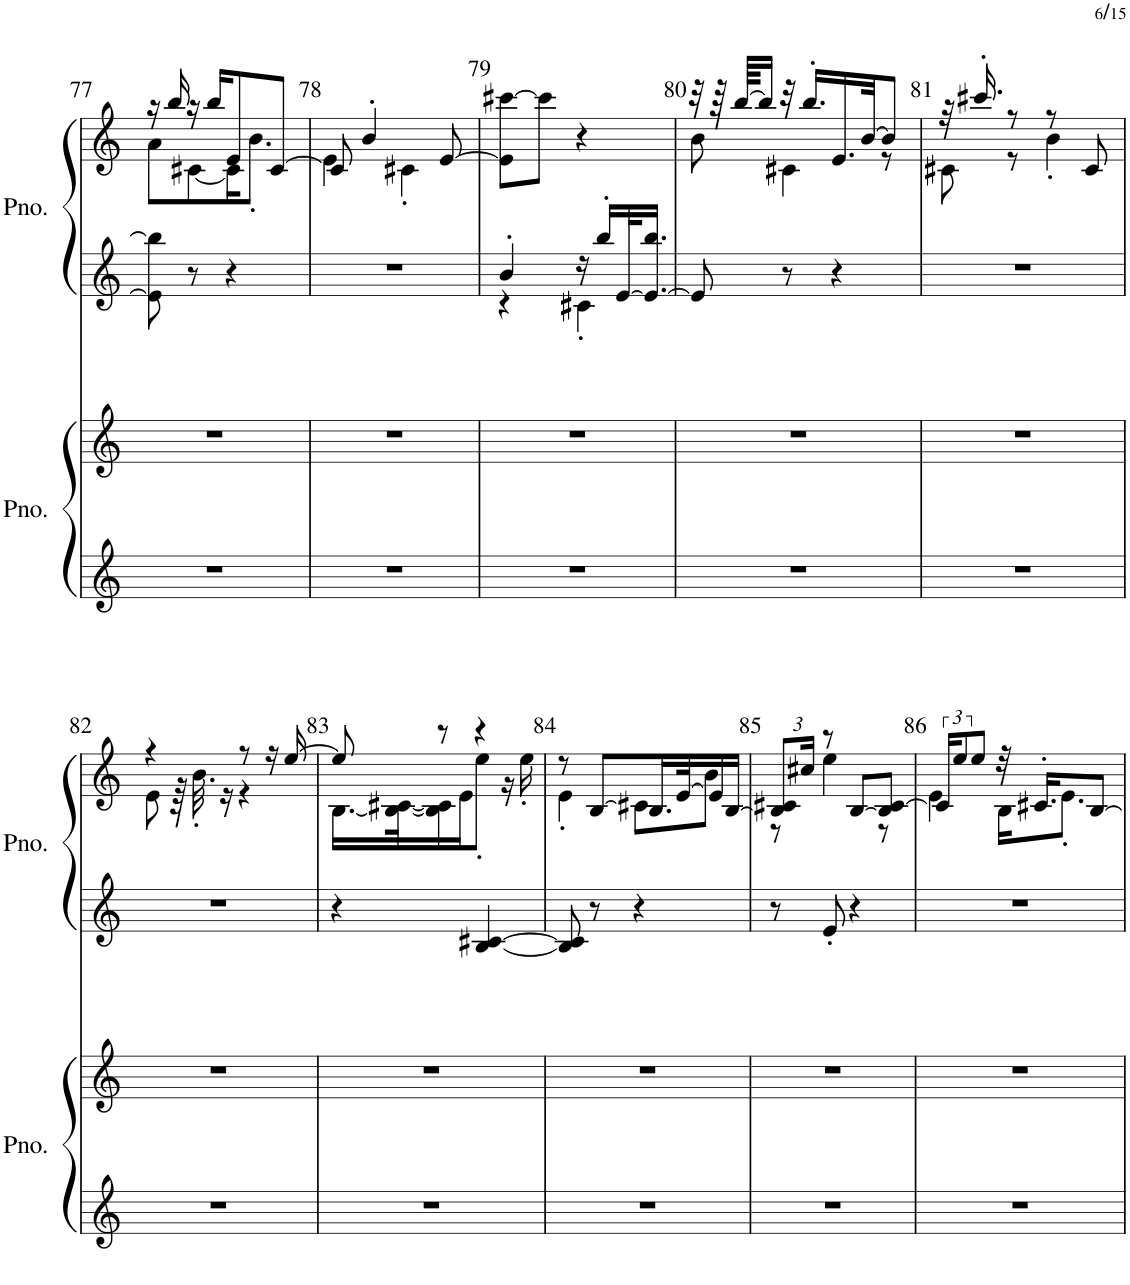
**kern	**kern	**kern	**kern
*part2	*part2	*part1	*part1
*staff4	*staff3	*staff2	*staff1
*I"ピアノ	*	*I"ピアノ	*
!!LO:PB:g=z
*clefG2	*clefG2	*clefG2	*clefG2
*k[]	*k[]	*k[]	*k[]
*M4/8	*M4/8	*M4/8	*M4/8
=77	=77	=77	=77
*	*	*	*^
2r	2r	8e\] 8bb\]	16r	8a\L
.	.	.	16bb/	.
.	.	8r	16r	[8c#X\
.	.	.	16bb/KL	.
.	.	4r	8e/	16c#\K]
.	.	.	.	8.b'\J
.	.	.	[8c#/J	.
=78	=78	=78	=78	=78
2r	2r	2r	8c#/]	4e\
.	.	.	4b'/	.
.	.	.	.	4c#X'\
.	.	.	[8e/	.
*	*	*	*v	*v
=79	=79	=79	=79
*	*	*^	*
2r	2r	4b'/	4r	8e\] [8ccc#X\L
.	.	.	.	8ccc#\J]
.	.	16r	4c#X'\	4r
.	.	16bb'/LL	.	.
.	.	[32e/K	.	.
.	.	16.e/_ 16.bb/JJ	.	.
*	*	*v	*v	*
=80	=80	=80	=80
*	*	*	*^
2r	2r	8e/]	32r	8b\
.	.	.	64r	.
.	.	.	[64bb/KKLL	.
.	.	.	16bb/JJ]	.
.	.	8r	32r	4c#X\
.	.	.	16.bb'/LL	.
.	.	4r	16.e/	.
.	.	.	[32b/JK	.
.	.	.	8b/J]	8r
=81	=81	=81	=81	=81
2r	2r	2r	32r	8c#X\
.	.	.	16.ccc#X'/	.
.	.	.	8r	8r
.	.	.	8r	4b'\
.	.	.	8c#/	.
!!LO:LB:g=z	!!
=82	=82	=82	=82	=82
2r	2r	2r	4r	8e\
.	.	.	.	64r
.	.	.	.	32.b'\
.	.	.	.	16r
.	.	.	8r	4r
.	.	.	16r	.
.	.	.	[16ee/	.
=83	=83	=83	=83	=83
2r	2r	4r	8ee/]	[16.B\LL
.	.	.	.	32B\_ [32c#X\K
.	.	.	8r	16B\] 16c#\]
.	.	.	.	16e\J
.	.	[4B/ [4c#X/	4r	8ee'\J
.	.	.	.	16r
.	.	.	.	16ee'\
=84	=84	=84	=84	=84
2r	2r	8B/] 8c#/]	8r	4e'\
.	.	8r	[8B/L	.
.	.	4r	16.B/L]	8c#X\L
.	.	.	[32e/K	.
.	.	.	16e/]	8b\J
.	.	.	[16B/JJ	.
=85	=85	=85	=85	=85
*	*	*	*Xbrackettup	*
2r	2r	8r	12B/] 12c#X/L	8r
.	.	.	24cc#X/Jk	.
.	.	8e'/	8r	4ee\
.	.	4r	[8B/L	.
.	.	.	8B/] [8c#/J	8r
=86	=86	=86	=86	=86
*	*	*	*brackettup	*
2r	2r	2r	24c#/KL]	4e\
.	.	.	12ee/	.
.	.	.	8ee/J	.
.	.	.	32r	16B\KL
.	.	.	16.c#X'/KL	.
.	.	.	.	8.e'\J
.	.	.	[8B/J	.
*	*	*	*v	*v
=	=	=	=
*-	*-	*-	*-
